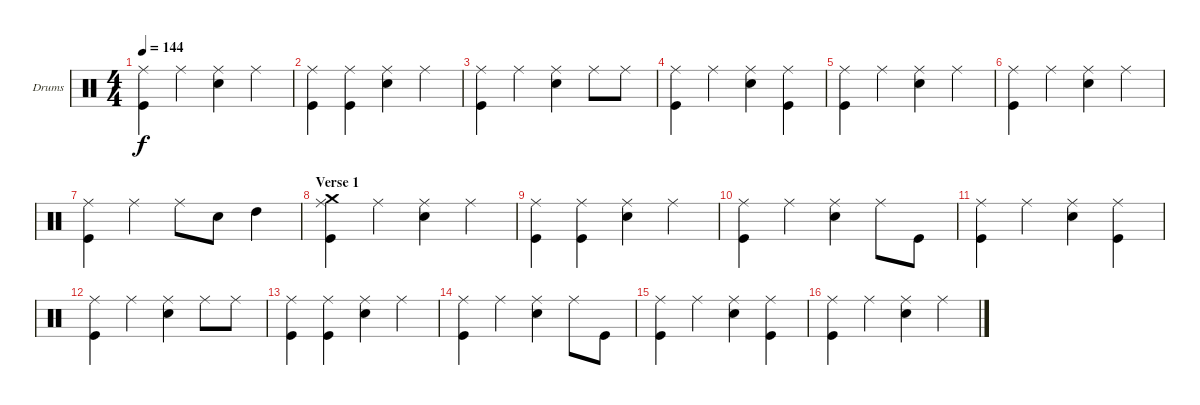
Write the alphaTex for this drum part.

\bracketExtendMode groupsimilarinstruments
\firstSystemTrackNameOrientation horizontal
\otherSystemsTrackNameOrientation horizontal
\track ("Drumkit" "Drums") {multiBarRest instrument percussion}
\staff {score}
\articulation defaults
\ts (4 4)
\tempo 144
\clef neutral
\ks c
("Ride (middle)" "Kick (hit)").4{dy f} "Ride (middle)".4 ("Ride (middle)" "Snare (hit) 2").4 "Ride (middle)".4 |
("Ride (middle)" "Kick (hit)").4 ("Ride (middle)" "Kick (hit)").4 ("Ride (middle)" "Snare (hit) 2").4 "Ride (middle)".4 |
("Ride (middle)" "Kick (hit)").4 "Ride (middle)".4 ("Ride (middle)" "Snare (hit) 2").4 "Ride (middle)".8 "Ride (middle)".8 |
("Ride (middle)" "Kick (hit)").4 "Ride (middle)".4 ("Ride (middle)" "Snare (hit) 2").4 ("Ride (middle)" "Kick (hit)").4 |
("Ride (middle)" "Kick (hit)").4 "Ride (middle)".4 ("Ride (middle)" "Snare (hit) 2").4 "Ride (middle)".4 |
("Ride (middle)" "Kick (hit)").4 "Ride (middle)".4 ("Ride (middle)" "Snare (hit) 2").4 "Ride (middle)".4 |
("Ride (middle)" "Kick (hit)").4 "Ride (middle)".4 "Ride (middle)".8 "Snare (hit) 2".8 "High Tom (hit)".4 |
\section ("" "Verse 1")
("Crash medium (hit)" "Kick (hit)" "Ride (middle)").4 "Ride (middle)".4 ("Ride (middle)" "Snare (hit) 2").4 "Ride (middle)".4 |
("Ride (middle)" "Kick (hit)").4 ("Ride (middle)" "Kick (hit)").4 ("Ride (middle)" "Snare (hit) 2").4 "Ride (middle)".4 |
("Ride (middle)" "Kick (hit)").4 "Ride (middle)".4 ("Ride (middle)" "Snare (hit) 2").4 "Ride (middle)".8 "Kick (hit)".8 |
("Ride (middle)" "Kick (hit)").4 "Ride (middle)".4 ("Ride (middle)" "Snare (hit) 2").4 ("Ride (middle)" "Kick (hit)").4 |
("Ride (middle)" "Kick (hit)").4 "Ride (middle)".4 ("Ride (middle)" "Snare (hit) 2").4 "Ride (middle)".8 "Ride (middle)".8 |
("Ride (middle)" "Kick (hit)").4 ("Ride (middle)" "Kick (hit)").4 ("Ride (middle)" "Snare (hit) 2").4 "Ride (middle)".4 |
("Ride (middle)" "Kick (hit)").4 "Ride (middle)".4 ("Ride (middle)" "Snare (hit) 2").4 "Ride (middle)".8 "Kick (hit)".8 |
("Ride (middle)" "Kick (hit)").4 "Ride (middle)".4 ("Ride (middle)" "Snare (hit) 2").4 ("Ride (middle)" "Kick (hit)").4 |
("Ride (middle)" "Kick (hit)").4 "Ride (middle)".4 ("Ride (middle)" "Snare (hit) 2").4 "Ride (middle)".4
